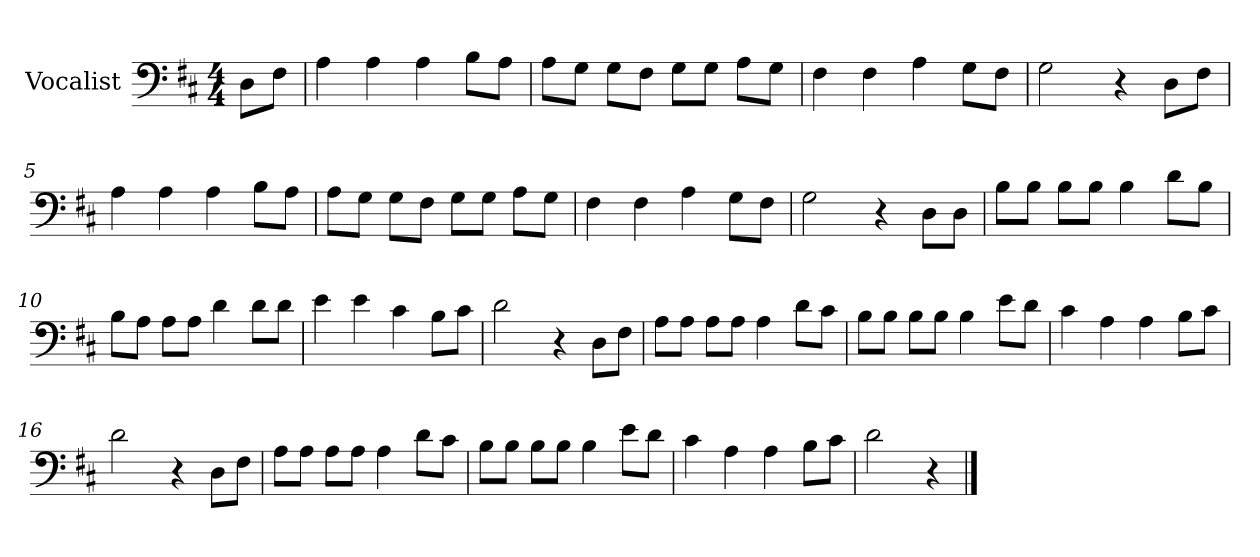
**kern
*part1
*staff1
*I"Vocalist
*k[f#c#]
*D:
*M4/4
=
8DL
8F#J
=1
4A
4A
4A
8BL
8AJ
=2
8AL
8GJ
8GL
8F#J
8GL
8GJ
8AL
8GJ
=3
4F#
4F#
4A
8GL
8F#J
=4
2G
4r
8DL
8F#J
=5
4A
4A
4A
8BL
8AJ
=6
8AL
8GJ
8GL
8F#J
8GL
8GJ
8AL
8GJ
=7
4F#
4F#
4A
8GL
8F#J
=8
2G
4r
8DL
8DJ
=9
8BL
8BJ
8BL
8BJ
4B
8dL
8BJ
=10
8BL
8AJ
8AL
8AJ
4d
8dL
8dJ
=11
4e
4e
4c#
8BL
8c#J
=12
2d
4r
8DL
8F#J
=13
8AL
8AJ
8AL
8AJ
4A
8dL
8c#J
=14
8BL
8BJ
8BL
8BJ
4B
8eL
8dJ
=15
4c#
4A
4A
8BL
8c#J
=16
2d
4r
8DL
8F#J
=17
8AL
8AJ
8AL
8AJ
4A
8dL
8c#J
=18
8BL
8BJ
8BL
8BJ
4B
8eL
8dJ
=19
4c#
4A
4A
8BL
8c#J
=20
2d
4r
==
*-
